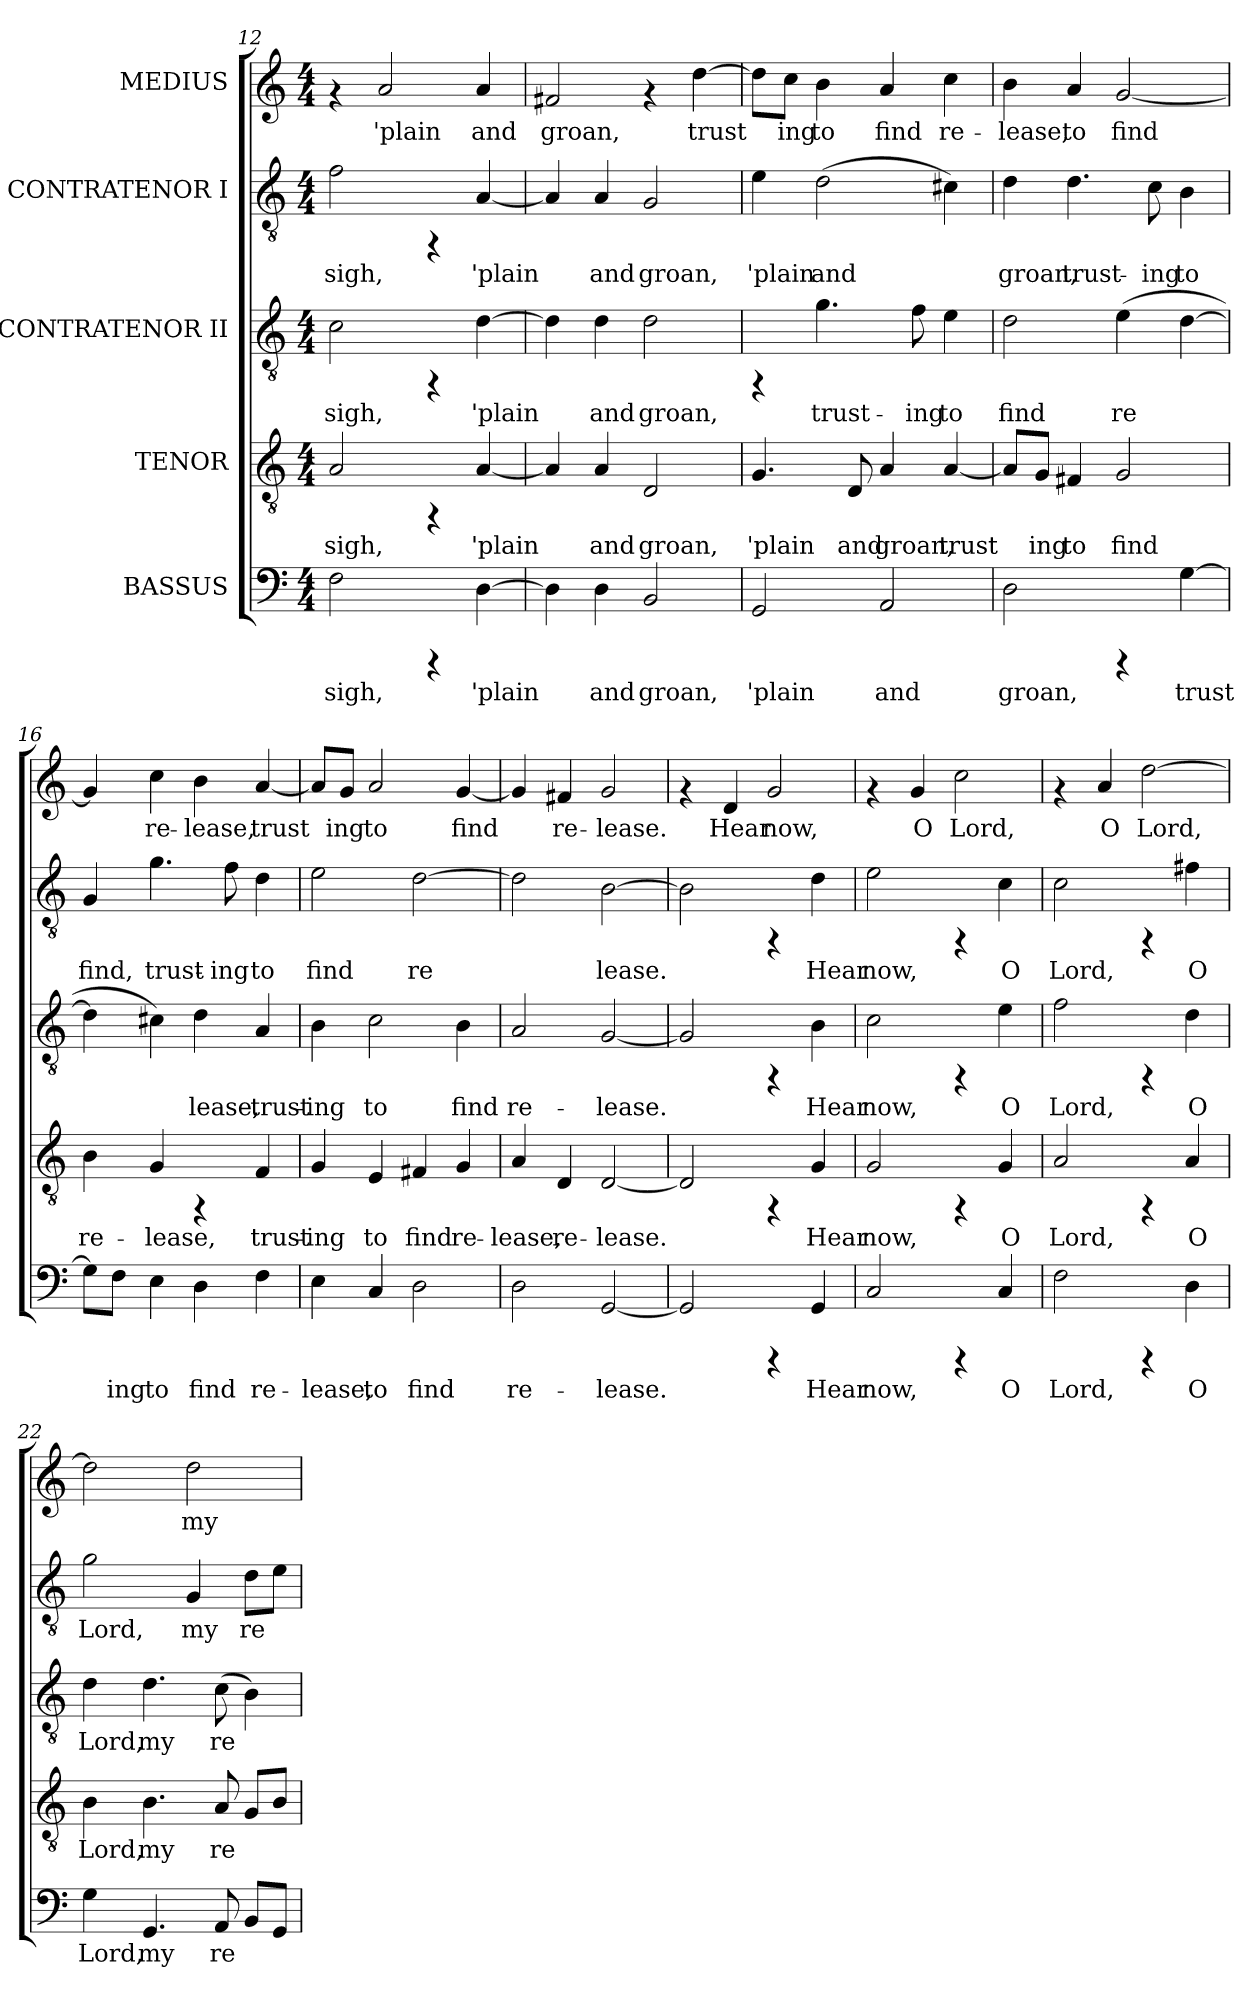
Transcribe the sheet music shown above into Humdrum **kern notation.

**kern	**text	**kern	**text	**kern	**text	**kern	**text	**kern	**text
*part5	*part5	*part4	*part4	*part3	*part3	*part2	*part2	*part1	*part1
*staff5	*staff5	*staff4	*staff4	*staff3	*staff3	*staff2	*staff2	*staff1	*staff1
*I"BASSUS	*	*I"TENOR	*	*I"CONTRATENOR II	*	*I"CONTRATENOR I	*	*I"MEDIUS	*
!!LO:PB:g=z
*clefF4	*	*clefGv2	*	*clefGv2	*	*clefGv2	*	*clefG2	*
*k[]	*	*k[]	*	*k[]	*	*k[]	*	*k[]	*
*C:	*	*C:	*	*C:	*	*C:	*	*C:	*
*M4/4	*	*M4/4	*	*M4/4	*	*M4/4	*	*M4/4	*
=12	=12	=12	=12	=12	=12	=12	=12	=12	=12
!	!LO:LY:b	!	!LO:LY:b	!	!LO:LY:b	!	!LO:LY:b	!	!
2F\	sigh,	2A/	sigh,	2c\	sigh,	2f\	sigh,	4rf	.
!	!	!	!	!	!	!	!	!	!LO:LY:b:cj
.	.	.	.	.	.	.	.	2a/	'plain
4rCCC	.	4rFF	.	4rFF	.	4rFF	.	.	.
!	!LO:LY:b	!	!LO:LY:b	!	!LO:LY:b	!	!LO:LY:b	!	!LO:LY:b:cj
[>4D\	'plain	[<4A/	'plain	[>4d\	'plain	[<4A/	'plain	4a/	and
=13	=13	=13	=13	=13	=13	=13	=13	=13	=13
!	!LO:LY:b	!	!LO:LY:b	!	!LO:LY:b	!	!LO:LY:b	!	!LO:LY:b:cj
4D\]	.	4A/]	.	4d\]	.	4A/]	.	2f#X/	groan,
!	!LO:LY:b	!	!LO:LY:b	!	!LO:LY:b	!	!LO:LY:b	!	!
4D\	and	4A/	and	4d\	and	4A/	and	.	.
!	!LO:LY:b	!	!LO:LY:b	!	!LO:LY:b	!	!LO:LY:b	!	!
2BB/	groan,	2D/	groan,	2d\	groan,	2G/	groan,	4rf	.
!	!	!	!	!	!	!	!	!	!LO:LY:b:cj
.	.	.	.	.	.	.	.	[>4dd\	trust-
=14	=14	=14	=14	=14	=14	=14	=14	=14	=14
!	!LO:LY:b	!	!LO:LY:b	!	!	!	!LO:LY:b	!	!LO:LY:b:cj
2GG/	'plain	4.G/	'plain	4rFF	.	4e\	'plain	8dd\L]	--
!	!	!	!	!	!	!	!	!	!LO:LY:b:cj
.	.	.	.	.	.	.	.	8cc\J	-ing
!	!	!	!	!	!LO:LY:b	!	!LO:LY:b	!	!LO:LY:b:cj
.	.	.	.	4.g\	trust-	(>2d\	and	4b\	to
!	!	!	!LO:LY:b	!	!	!	!	!	!
.	.	8D/	and	.	.	.	.	.	.
!	!LO:LY:b	!	!LO:LY:b	!	!	!	!	!	!LO:LY:b:cj
2AA/	and	4A/	groan,	.	.	.	.	4a/	find
!	!	!	!	!	!LO:LY:b	!	!	!	!
.	.	.	.	8f\	-ing	.	.	.	.
!	!	!	!LO:LY:b	!	!LO:LY:b	!	!LO:LY:b	!	!LO:LY:b:cj
.	.	[<4A/	trust-	4e\	to	4c#X\)	.	4cc\	re-
=15	=15	=15	=15	=15	=15	=15	=15	=15	=15
!	!LO:LY:b	!	!LO:LY:b	!	!LO:LY:b	!	!LO:LY:b	!	!LO:LY:b:cj
2D\	groan,	8A/L]	--	2d\	find	4d\	groan,	4b\	-lease,
!	!	!	!LO:LY:b	!	!	!	!	!	!
.	.	8G/J	-ing	.	.	.	.	.	.
!	!	!	!LO:LY:b	!	!	!	!LO:LY:b	!	!LO:LY:b:cj
.	.	4F#X/	to	.	.	4.d\	trust-	4a/	to
!	!	!	!LO:LY:b	!	!LO:LY:b	!	!	!	!LO:LY:b:cj
4rCCC	.	2G/	find	(>4e\	re-	.	.	[<2g/	find
!	!	!	!	!	!	!	!LO:LY:b	!	!
.	.	.	.	.	.	8c\	-ing	.	.
!	!LO:LY:b	!	!	!	!LO:LY:b	!	!LO:LY:b	!	!
[>4G\	trust-	.	.	[>4d\	--	4B\	to	.	.
=16	=16	=16	=16	=16	=16	=16	=16	=16	=16
!	!LO:LY:b	!	!LO:LY:b	!	!LO:LY:b	!	!LO:LY:b	!	!LO:LY:b:cj
8G\L]	--	4B\	re-	4d\]	--	4G/	find,	4g/]	.
!	!LO:LY:b	!	!	!	!	!	!	!	!
8F\J	-ing	.	.	.	.	.	.	.	.
!	!LO:LY:b	!	!LO:LY:b	!	!LO:LY:b	!	!LO:LY:b	!	!LO:LY:b:cj
4E\	to	4G/	-lease,	4c#X\)	--	4.g\	trust-	4cc\	re-
!	!LO:LY:b	!	!	!	!LO:LY:b	!	!	!	!LO:LY:b:cj
4D\	find	4rFF	.	4d\	-lease,	.	.	4b\	-lease,
!	!	!	!	!	!	!	!LO:LY:b	!	!
.	.	.	.	.	.	8f\	-ing	.	.
!	!LO:LY:b	!	!LO:LY:b	!	!LO:LY:b	!	!LO:LY:b	!	!LO:LY:b:cj
4F\	re-	4F/	trust-	4A/	trust-	4d\	to	[<4a/	trust-
=17	=17	=17	=17	=17	=17	=17	=17	=17	=17
!	!LO:LY:b	!	!LO:LY:b	!	!LO:LY:b	!	!LO:LY:b	!	!LO:LY:b:cj
4E\	-lease,	4G/	-ing	4B\	-ing	2e\	find	8a/L]	--
!	!	!	!	!	!	!	!	!	!LO:LY:b:cj
.	.	.	.	.	.	.	.	8g/J	-ing
!	!LO:LY:b	!	!LO:LY:b	!	!LO:LY:b	!	!	!	!LO:LY:b:cj
4C/	to	4E/	to	2c\	to	.	.	2a/	to
!	!LO:LY:b	!	!LO:LY:b	!	!	!	!LO:LY:b	!	!
2D\	find	4F#X/	find	.	.	[<2d\	re-	.	.
!	!	!	!LO:LY:b	!	!LO:LY:b	!	!	!	!LO:LY:b:cj
.	.	4G/	re-	4B\	find	.	.	[<4g/	find
!!LO:LB:g=z
=18	=18	=18	=18	=18	=18	=18	=18	=18	=18
!	!LO:LY:b	!	!LO:LY:b	!	!LO:LY:b	!	!LO:LY:b	!	!LO:LY:b:cj
2D\	re-	4A/	-lease,	2A/	re-	2d\]	--	4g/]	.
!	!	!	!LO:LY:b	!	!	!	!	!	!LO:LY:b:cj
.	.	4D/	re-	.	.	.	.	4f#X/	re-
!	!LO:LY:b	!	!LO:LY:b	!	!LO:LY:b	!	!LO:LY:b	!	!LO:LY:b:cj
[<2GG/	-lease.	[<2D/	-lease.	[<2G/	-lease.	[>2B\	-lease.	2g/	-lease.
=19	=19	=19	=19	=19	=19	=19	=19	=19	=19
!	!LO:LY:b	!	!LO:LY:b	!	!LO:LY:b	!	!LO:LY:b	!	!
2GG/]	.	2D/]	.	2G/]	.	2B\]	.	4rf	.
!	!	!	!	!	!	!	!	!	!LO:LY:b:cj
.	.	.	.	.	.	.	.	4d/	Hear
!	!	!	!	!	!	!	!	!	!LO:LY:b:cj
4rCCC	.	4rFF	.	4rFF	.	4rFF	.	2g/	now,
!	!LO:LY:b	!	!LO:LY:b	!	!LO:LY:b	!	!LO:LY:b	!	!
4GG/	Hear	4G/	Hear	4B\	Hear	4d\	Hear	.	.
=20	=20	=20	=20	=20	=20	=20	=20	=20	=20
!	!LO:LY:b	!	!LO:LY:b	!	!LO:LY:b	!	!LO:LY:b	!	!
2C/	now,	2G/	now,	2c\	now,	2e\	now,	4rf	.
!	!	!	!	!	!	!	!	!	!LO:LY:b:cj
.	.	.	.	.	.	.	.	4g/	O
!	!	!	!	!	!	!	!	!	!LO:LY:b:cj
4rCCC	.	4rFF	.	4rFF	.	4rFF	.	2cc\	Lord,
!	!LO:LY:b	!	!LO:LY:b	!	!LO:LY:b	!	!LO:LY:b	!	!
4C/	O	4G/	O	4e\	O	4c\	O	.	.
=21	=21	=21	=21	=21	=21	=21	=21	=21	=21
!	!LO:LY:b	!	!LO:LY:b	!	!LO:LY:b	!	!LO:LY:b	!	!
2F\	Lord,	2A/	Lord,	2f\	Lord,	2c\	Lord,	4rf	.
!	!	!	!	!	!	!	!	!	!LO:LY:b:cj
.	.	.	.	.	.	.	.	4a/	O
!	!	!	!	!	!	!	!	!	!LO:LY:b:cj
4rCCC	.	4rFF	.	4rFF	.	4rFF	.	[>2dd\	Lord,
!	!LO:LY:b	!	!LO:LY:b	!	!LO:LY:b	!	!LO:LY:b	!	!
4D\	O	4A/	O	4d\	O	4f#X\	O	.	.
=22	=22	=22	=22	=22	=22	=22	=22	=22	=22
!	!LO:LY:b	!	!LO:LY:b	!	!LO:LY:b	!	!LO:LY:b	!	!LO:LY:b:cj
4G\	Lord,	4B\	Lord,	4d\	Lord,	2g\	Lord,	2dd\]	.
!	!LO:LY:b	!	!LO:LY:b	!	!LO:LY:b	!	!	!	!
4.GG/	my	4.B\	my	4.d\	my	.	.	.	.
!	!	!	!	!	!	!	!LO:LY:b	!	!LO:LY:b:cj
.	.	.	.	.	.	4G/	my	2dd\	my
!	!LO:LY:b	!	!LO:LY:b	!	!LO:LY:b	!	!	!	!
8AA/	re-	8A/	re-	(>8c\	re-	.	.	.	.
!	!LO:LY:b	!	!LO:LY:b	!	!LO:LY:b	!	!LO:LY:b	!	!
8BB/L	--	8G/L	--	4B\)	--	8d\L	re-	.	.
!	!LO:LY:b	!	!LO:LY:b	!	!	!	!LO:LY:b	!	!
8GG/J	--	8B/J	--	.	.	8e\J	--	.	.
=	=	=	=	=	=	=	=	=	=
*-	*-	*-	*-	*-	*-	*-	*-	*-	*-
